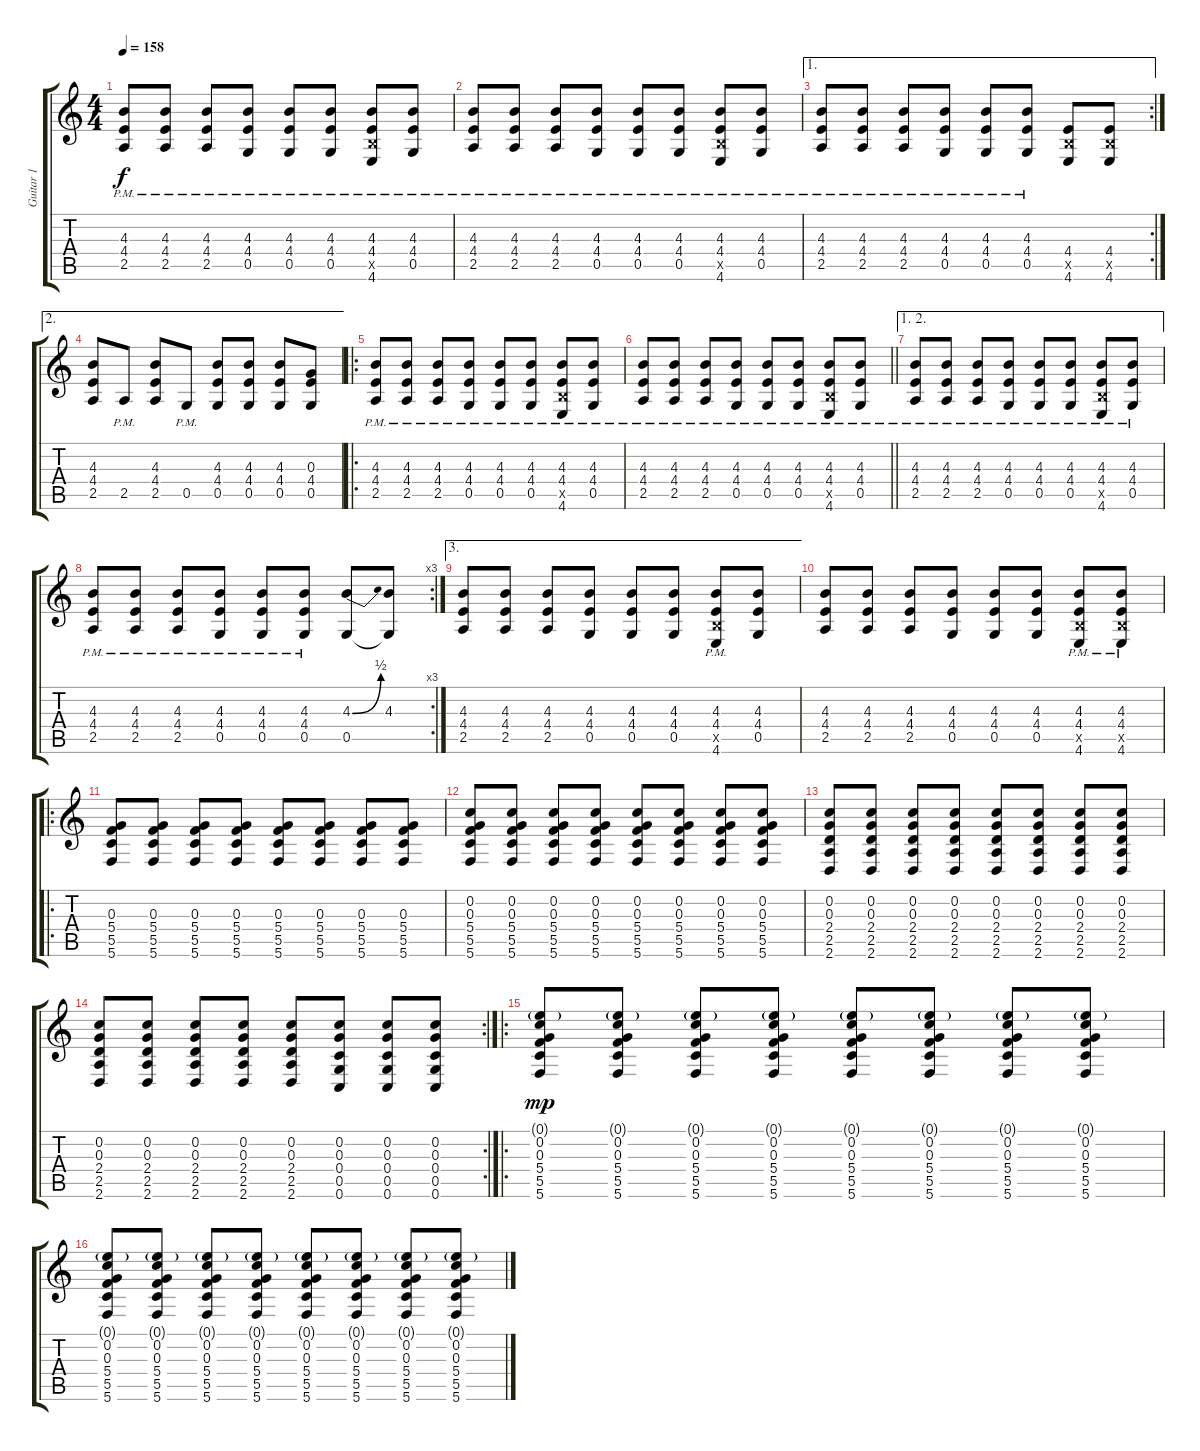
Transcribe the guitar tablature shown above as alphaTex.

\track ("Guitar 1" "Guitar 1") {instrument overdrivenguitar}
\staff {score tabs}
\tuning (E4 C4 G3 C3 G2 C2) {hide}
\ts (4 4)
\tempo 158
\clef g2
\ks c
(4.3{pm} 4.4{pm} 2.5{pm}).8{dy f} (4.3{pm} 4.4{pm} 2.5{pm}).8 (4.3{pm} 4.4{pm} 2.5{pm}).8 (4.3{pm} 4.4{pm} 0.5{pm}).8 (4.3{pm} 4.4{pm} 0.5{pm}).8 (4.3{pm} 4.4{pm} 0.5{pm}).8 (4.3{pm} 4.4{pm} 4.5{pm x} 4.6{pm}).8 (4.3{pm} 4.4{pm} 0.5{pm}).8 |
(4.3{pm} 4.4{pm} 2.5{pm}).8 (4.3{pm} 4.4{pm} 2.5{pm}).8 (4.3{pm} 4.4{pm} 2.5{pm}).8 (4.3{pm} 4.4{pm} 0.5{pm}).8 (4.3{pm} 4.4{pm} 0.5{pm}).8 (4.3{pm} 4.4{pm} 0.5{pm}).8 (4.3{pm} 4.4{pm} 4.5{pm x} 4.6{pm}).8 (4.3{pm} 4.4{pm} 0.5{pm}).8 |
\ae 1
\rc 2
(4.3{pm} 4.4{pm} 2.5{pm}).8 (4.3{pm} 4.4{pm} 2.5{pm}).8 (4.3{pm} 4.4{pm} 2.5{pm}).8 (4.3{pm} 4.4{pm} 0.5{pm}).8 (4.3{pm} 4.4{pm} 0.5{pm}).8 (4.3{pm} 4.4{pm} 0.5{pm}).8 (4.4 4.5{x} 4.6).8 (4.4 4.5{x} 4.6).8 |
\ae 2
(4.3 4.4 2.5).8 2.5{pm}.8 (4.3 4.4 2.5).8 0.5{pm}.8 (4.3 4.4 0.5).8 (4.3 4.4 0.5).8 (4.3 4.4 0.5).8 (0.3 4.4 0.5).8 |
\ro
(4.3{pm} 4.4{pm} 2.5{pm}).8 (4.3{pm} 4.4{pm} 2.5{pm}).8 (4.3{pm} 4.4{pm} 2.5{pm}).8 (4.3{pm} 4.4{pm} 0.5{pm}).8 (4.3{pm} 4.4{pm} 0.5{pm}).8 (4.3{pm} 4.4{pm} 0.5{pm}).8 (4.3{pm} 4.4{pm} 4.5{pm x} 4.6{pm}).8 (4.3{pm} 4.4{pm} 0.5{pm}).8 |
\barLineRight lightlight
(4.3{pm} 4.4{pm} 2.5{pm}).8 (4.3{pm} 4.4{pm} 2.5{pm}).8 (4.3{pm} 4.4{pm} 2.5{pm}).8 (4.3{pm} 4.4{pm} 0.5{pm}).8 (4.3{pm} 4.4{pm} 0.5{pm}).8 (4.3{pm} 4.4{pm} 0.5{pm}).8 (4.3{pm} 4.4{pm} 4.5{pm x} 4.6{pm}).8 (4.3{pm} 4.4{pm} 0.5{pm}).8 |
\ae (1 2)
(4.3{pm} 4.4{pm} 2.5{pm}).8 (4.3{pm} 4.4{pm} 2.5{pm}).8 (4.3{pm} 4.4{pm} 2.5{pm}).8 (4.3{pm} 4.4{pm} 0.5{pm}).8 (4.3{pm} 4.4{pm} 0.5{pm}).8 (4.3{pm} 4.4{pm} 0.5{pm}).8 (4.3{pm} 4.4{pm} 4.5{pm x} 4.6{pm}).8 (4.3{pm} 4.4{pm} 0.5{pm}).8 |
\rc 3
(4.3{pm} 4.4{pm} 2.5{pm}).8 (4.3{pm} 4.4{pm} 2.5{pm}).8 (4.3{pm} 4.4{pm} 2.5{pm}).8 (4.3{pm} 4.4{pm} 0.5{pm}).8 (4.3{pm} 4.4{pm} 0.5{pm}).8 (4.3{pm} 4.4{pm} 0.5{pm}).8 (4.3{be (bend 0 0 60 2)} 0.5).8 (4.3 0.5{t}).8 |
\ae 3
(4.3 4.4 2.5).8 (4.3 4.4 2.5).8 (4.3 4.4 2.5).8 (4.3 4.4 0.5).8 (4.3 4.4 0.5).8 (4.3 4.4 0.5).8 (4.3 4.4 4.5{pm x} 4.6).8 (4.3 4.4 0.5).8 |
(4.3 4.4 2.5).8 (4.3 4.4 2.5).8 (4.3 4.4 2.5).8 (4.3 4.4 0.5).8 (4.3 4.4 0.5).8 (4.3 4.4 0.5).8 (4.3 4.4 4.5{pm x} 4.6).8 (4.3 4.4 4.5{pm x} 4.6).8 |
\ro
(0.3 5.4 5.5 5.6).8 (0.3 5.4 5.5 5.6).8 (0.3 5.4 5.5 5.6).8 (0.3 5.4 5.5 5.6).8 (0.3 5.4 5.5 5.6).8 (0.3 5.4 5.5 5.6).8 (0.3 5.4 5.5 5.6).8 (0.3 5.4 5.5 5.6).8 |
(0.2 0.3 5.4 5.5 5.6).8 (0.2 0.3 5.4 5.5 5.6).8 (0.2 0.3 5.4 5.5 5.6).8 (0.2 0.3 5.4 5.5 5.6).8 (0.2 0.3 5.4 5.5 5.6).8 (0.2 0.3 5.4 5.5 5.6).8 (0.2 0.3 5.4 5.5 5.6).8 (0.2 0.3 5.4 5.5 5.6).8 |
(0.2 0.3 2.4 2.5 2.6).8 (0.2 0.3 2.4 2.5 2.6).8 (0.2 0.3 2.4 2.5 2.6).8 (0.2 0.3 2.4 2.5 2.6).8 (0.2 0.3 2.4 2.5 2.6).8 (0.2 0.3 2.4 2.5 2.6).8 (0.2 0.3 2.4 2.5 2.6).8 (0.2 0.3 2.4 2.5 2.6).8 |
\rc 2
(0.2 0.3 2.4 2.5 2.6).8 (0.2 0.3 2.4 2.5 2.6).8 (0.2 0.3 2.4 2.5 2.6).8 (0.2 0.3 2.4 2.5 2.6).8 (0.2 0.3 2.4 2.5 2.6).8 (0.2 0.3 0.4 0.5 0.6).8 (0.2 0.3 0.4 0.5 0.6).8 (0.2 0.3 0.4 0.5 0.6).8 |
\ro
(0.1{g} 0.2 0.3 5.4 5.5 5.6).8{dy mp} (0.1{g} 0.2 0.3 5.4 5.5 5.6).8 (0.1{g} 0.2 0.3 5.4 5.5 5.6).8 (0.1{g} 0.2 0.3 5.4 5.5 5.6).8 (0.1{g} 0.2 0.3 5.4 5.5 5.6).8 (0.1{g} 0.2 0.3 5.4 5.5 5.6).8 (0.1{g} 0.2 0.3 5.4 5.5 5.6).8 (0.1{g} 0.2 0.3 5.4 5.5 5.6).8 |
(0.1{g} 0.2 0.3 5.4 5.5 5.6).8 (0.1{g} 0.2 0.3 5.4 5.5 5.6).8 (0.1{g} 0.2 0.3 5.4 5.5 5.6).8 (0.1{g} 0.2 0.3 5.4 5.5 5.6).8 (0.1{g} 0.2 0.3 5.4 5.5 5.6).8 (0.1{g} 0.2 0.3 5.4 5.5 5.6).8 (0.1{g} 0.2 0.3 5.4 5.5 5.6).8 (0.1{g} 0.2 0.3 5.4 5.5 5.6).8
